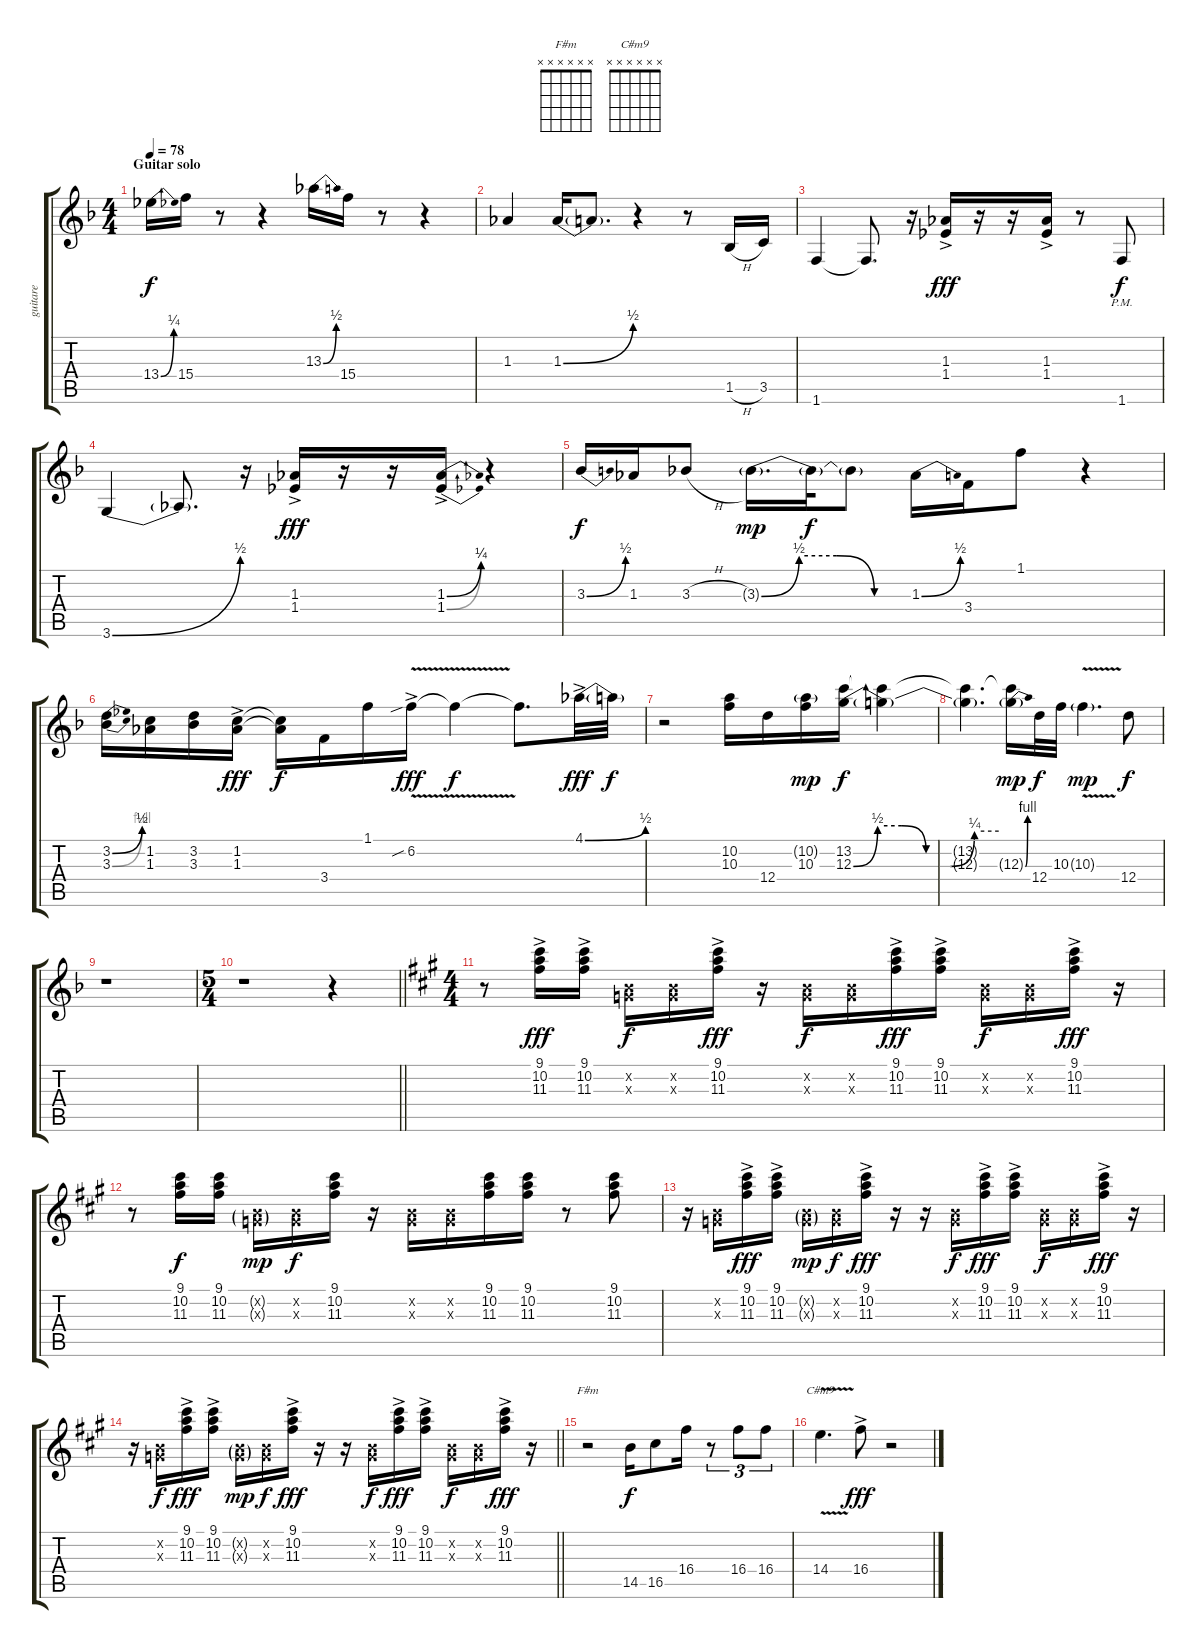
\track ("guitare" "guitare") {instrument overdrivenguitar}
\staff {score tabs}
\tuning (E4 B3 G3 D3 A2 E2) {hide}
\chord ("F#m" x x x x x x)
\chord ("C#m9" x x x x x x)
\ts (4 4)
\section ("" "Guitar solo")
\tempo 78
\clef g2
\ks dminor
13.4{be (bend 0 0 60 1)}.16{dy f} 15.4.16 r.8 r.4 13.3{be (bend 0 0 60 2)}.16 15.4.16 r.8 r.4 |
1.3.4 1.3{be (bend 0 0 60 2)}.16 1.3{t}.8{d} r.4 r.8 1.5{h}.16 3.5.16 |
1.6.4 1.6{t}.8{d} r.16 (1.3{ac} 1.4{ac}).16{dy fff} r.16 r.16 (1.3{ac} 1.4{ac}).16 r.8 1.6{pm}.8{dy f} |
3.6{be (bend 0 0 60 2)}.4 3.6{t}.8{d} r.16 (1.3{ac} 1.4{ac}).16{dy fff} r.16 r.16 (1.3{be (bend 0 0 60 1) ac} 1.4{be (bend 0 0 60 1) ac}).16 r.4 |
3.3{be (bend 0 0 60 2)}.16{dy f} 1.3.16 3.3{h}.8 3.3{be (custom 0 0 15 2 30 2 45 0 60 0) g}.16{d dy mp} 3.3{t}.32{dy f} 3.3{t}.8 1.3{be (bend 0 0 60 2)}.16 3.4.16 1.1.8 r.4 |
(3.2{be (bend 0 0 60 2)} 3.3{be (bend 0 0 60 4)}).16 (1.2 1.3).16 (3.2 3.3).16 (1.2{ac} 1.3{ac}).16{dy fff} (1.2{t} 1.3{t}).16{dy f} 3.4.16 1.1.16 6.2{v sib ac}.16{dy fff} 6.2{t}.4{dy f} 6.2{t}.8{d} 4.1{be (bend 0 0 60 2) ac}.32{dy fff} 4.1{t}.32{dy f} |
r.2 (10.2 10.3).16 12.4.16 (10.2{g} 10.3).16{dy mp} (13.2 12.3{be (custom 0 0 10 2 20 2 30 0 40 0 50 1 60 1)}).16{dy f} (13.2{t} 12.3{t}).4 |
(13.2{t} 12.3{t}).4{d} (13.2{t} 12.3{be (bend 0 0 60 4) g}).16{dy mp} 12.4.32{dy f} 10.3.32 10.3{v g}.4{d dy mp} 12.4.8{dy f} |
r.1 |
\ts (5 4)
\barLineRight lightlight
r.1 r.4 |
\ts (4 4)
\ks f#minor
r.8 (9.1{ac} 10.2{ac} 11.3{ac}).16{dy fff} (9.1{ac} 10.2{ac} 11.3{ac}).16 (0.2{x} 0.3{x}).16{dy f} (0.2{x} 0.3{x}).16 (9.1{ac} 10.2{ac} 11.3{ac}).16{dy fff} r.16 (0.2{x} 0.3{x}).16{dy f} (0.2{x} 0.3{x}).16 (9.1{ac} 10.2{ac} 11.3{ac}).16{dy fff} (9.1{ac} 10.2{ac} 11.3{ac}).16 (0.2{x} 0.3{x}).16{dy f} (0.2{x} 0.3{x}).16 (9.1{ac} 10.2{ac} 11.3{ac}).16{dy fff} r.16 |
r.8 (9.1 10.2 11.3).16{dy f} (9.1 10.2 11.3).16 (0.2{g x} 0.3{g x}).16{dy mp} (0.2{x} 0.3{x}).16{dy f} (9.1 10.2 11.3).16 r.16 (0.2{x} 0.3{x}).16 (0.2{x} 0.3{x}).16 (9.1 10.2 11.3).16 (9.1 10.2 11.3).16 r.8 (9.1 10.2 11.3).8 |
r.16 (0.2{x} 0.3{x}).16 (9.1{ac} 10.2{ac} 11.3{ac}).16{dy fff} (9.1{ac} 10.2{ac} 11.3{ac}).16 (0.2{g x} 0.3{g x}).16{dy mp} (0.2{x} 0.3{x}).16{dy f} (9.1{ac} 10.2{ac} 11.3{ac}).16{dy fff} r.16 r.16 (0.2{x} 0.3{x}).16{dy f} (9.1{ac} 10.2{ac} 11.3{ac}).16{dy fff} (9.1{ac} 10.2{ac} 11.3{ac}).16 (0.2{x} 0.3{x}).16{dy f} (0.2{x} 0.3{x}).16 (9.1{ac} 10.2{ac} 11.3{ac}).16{dy fff} r.16 |
\barLineRight lightlight
r.16 (0.2{x} 0.3{x}).16{dy f} (9.1{ac} 10.2{ac} 11.3{ac}).16{dy fff} (9.1{ac} 10.2{ac} 11.3{ac}).16 (0.2{g x} 0.3{g x}).16{dy mp} (0.2{x} 0.3{x}).16{dy f} (9.1{ac} 10.2{ac} 11.3{ac}).16{dy fff} r.16 r.16 (0.2{x} 0.3{x}).16{dy f} (9.1{ac} 10.2{ac} 11.3{ac}).16{dy fff} (9.1{ac} 10.2{ac} 11.3{ac}).16 (0.2{x} 0.3{x}).16{dy f} (0.2{x} 0.3{x}).16 (9.1{ac} 10.2{ac} 11.3{ac}).16{dy fff} r.16 |
r.2{ch "F#m"} 14.5.16{dy f} 16.5.8 16.4.16 r.8{tu (3 2)} 16.4.8{tu (3 2)} 16.4.8{tu (3 2)} |
14.4{v}.4{d ch "C#m9"} 16.4{ac}.8{dy fff} r.2
